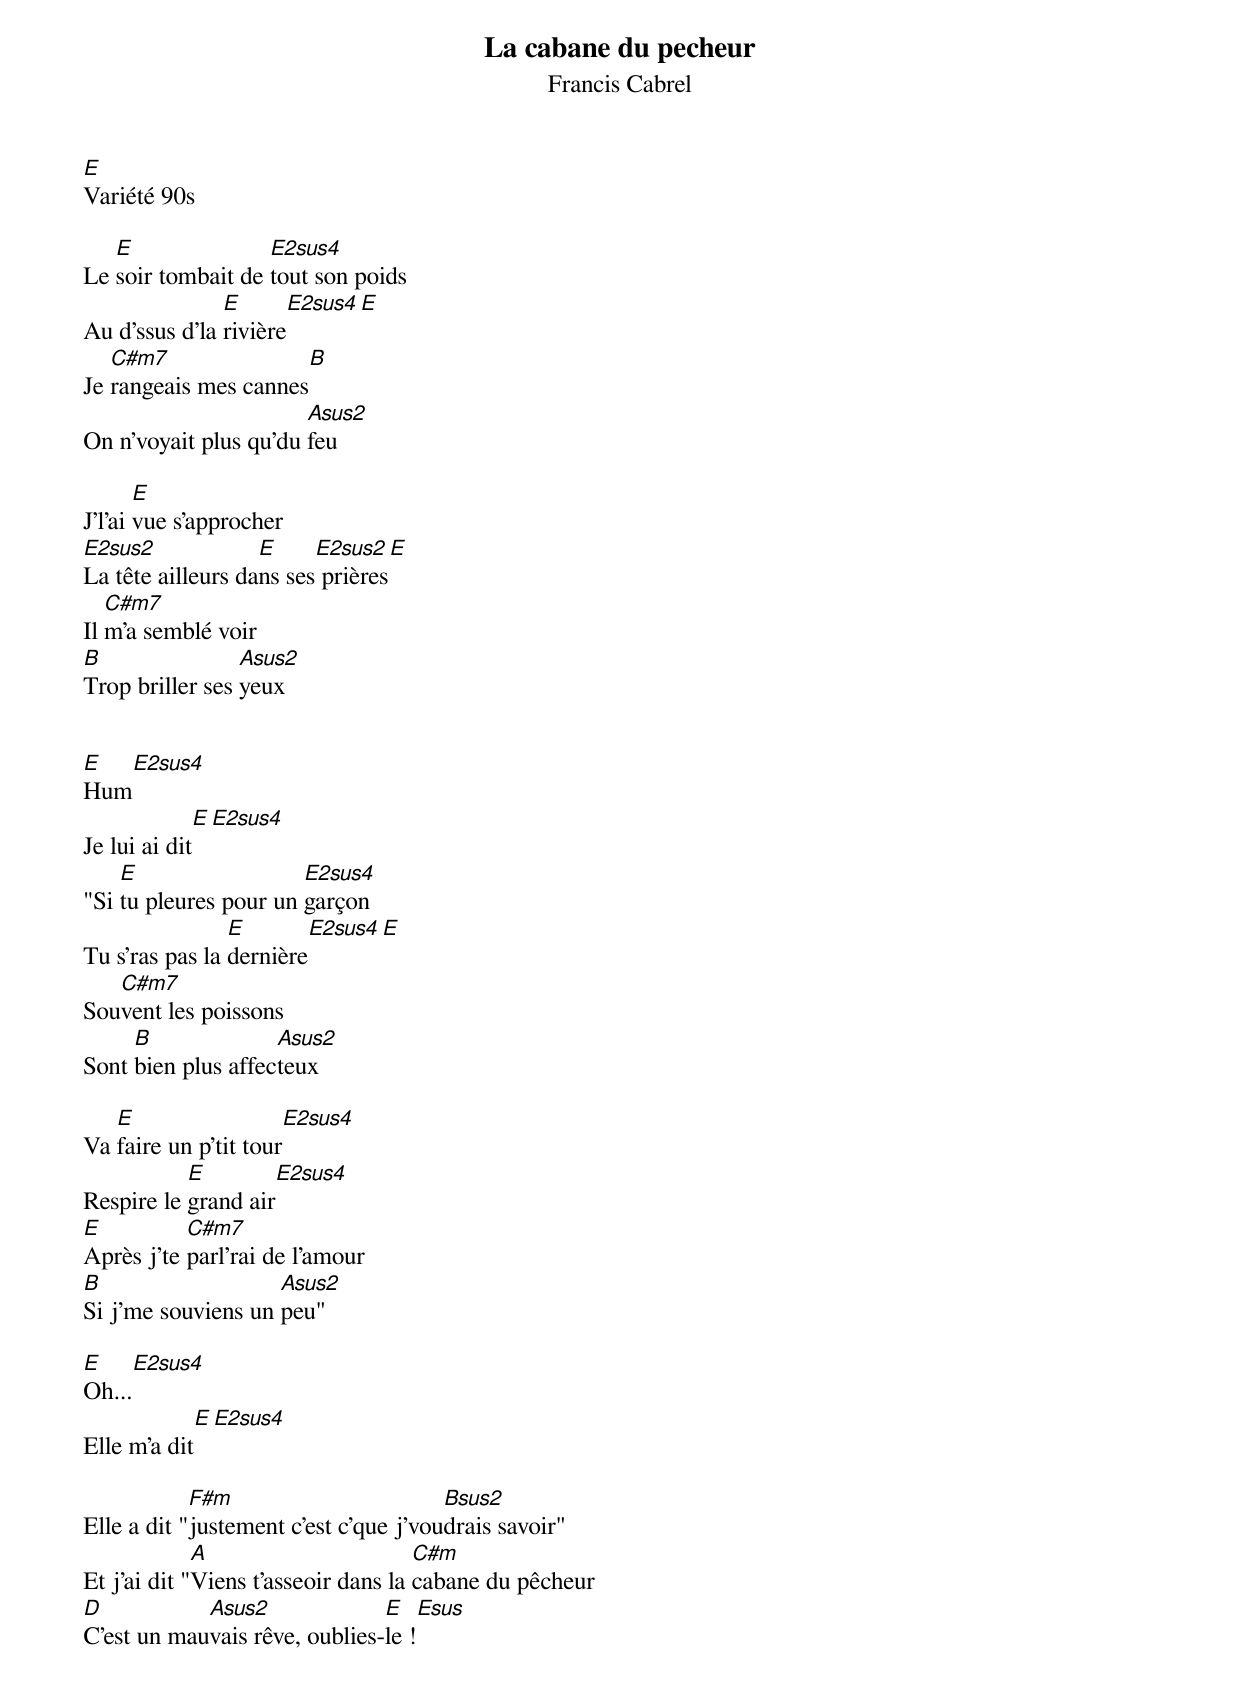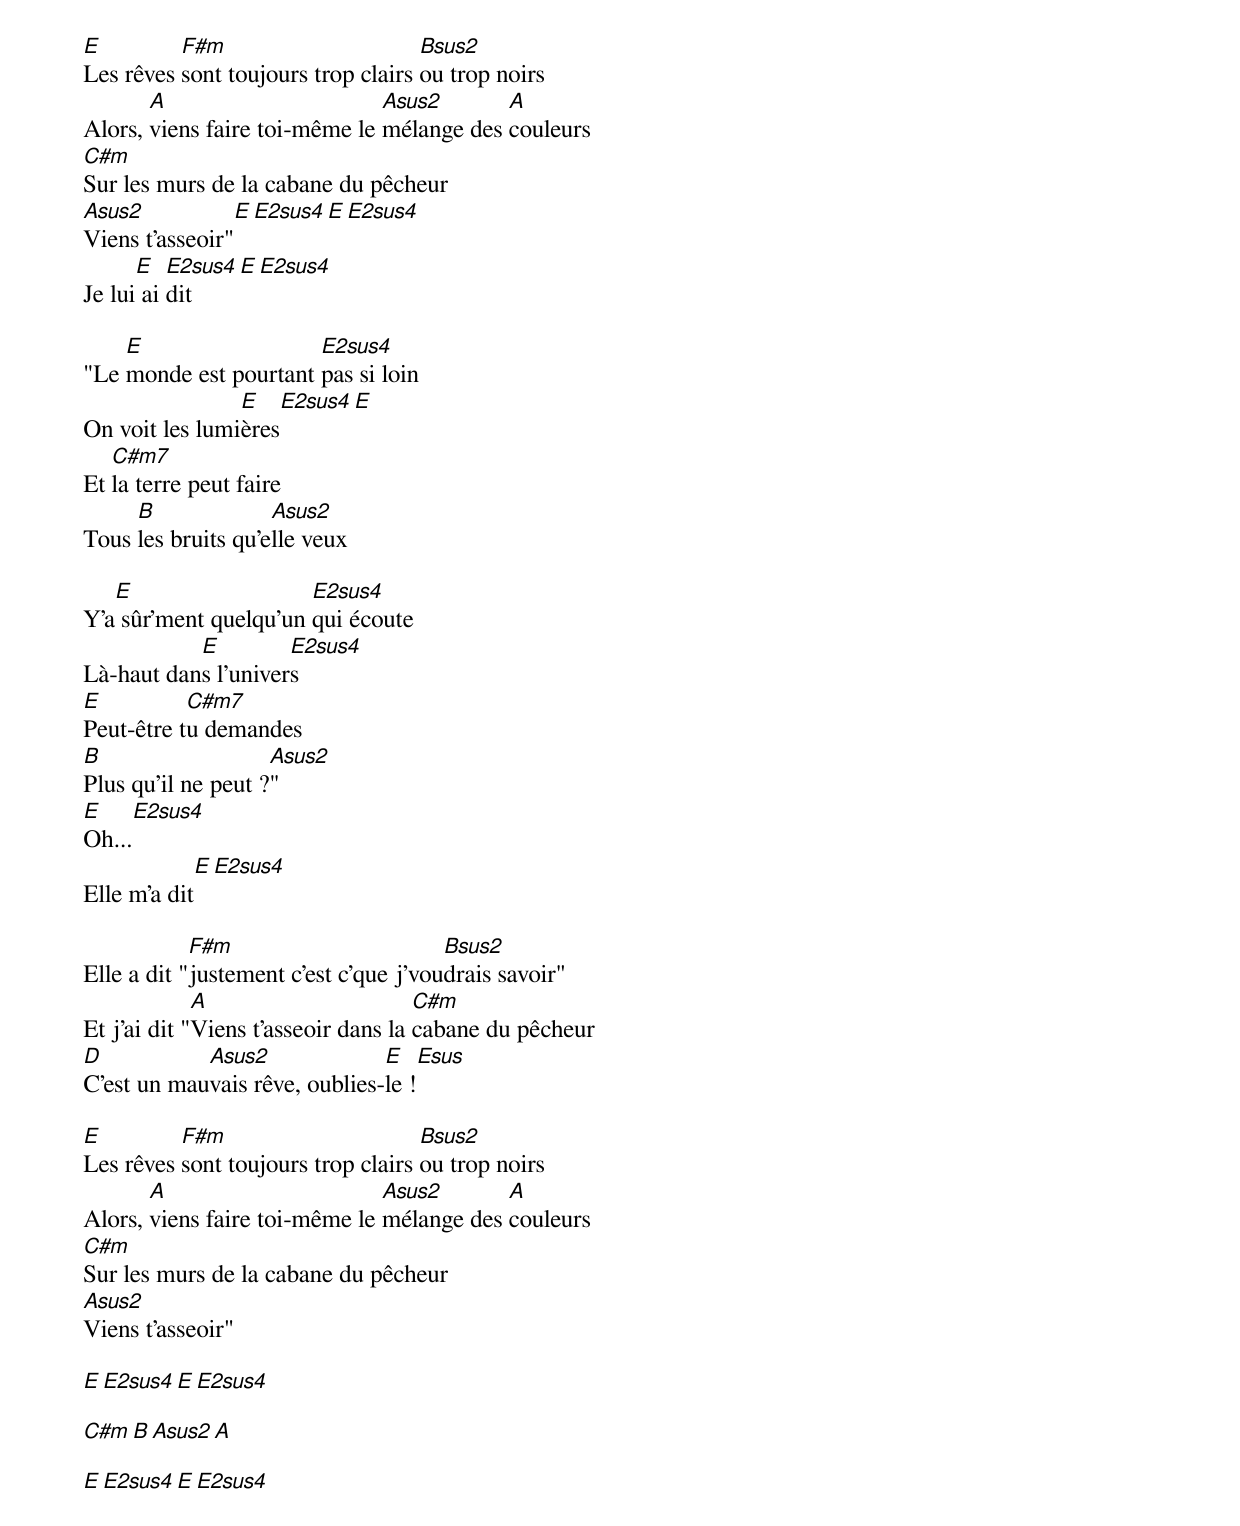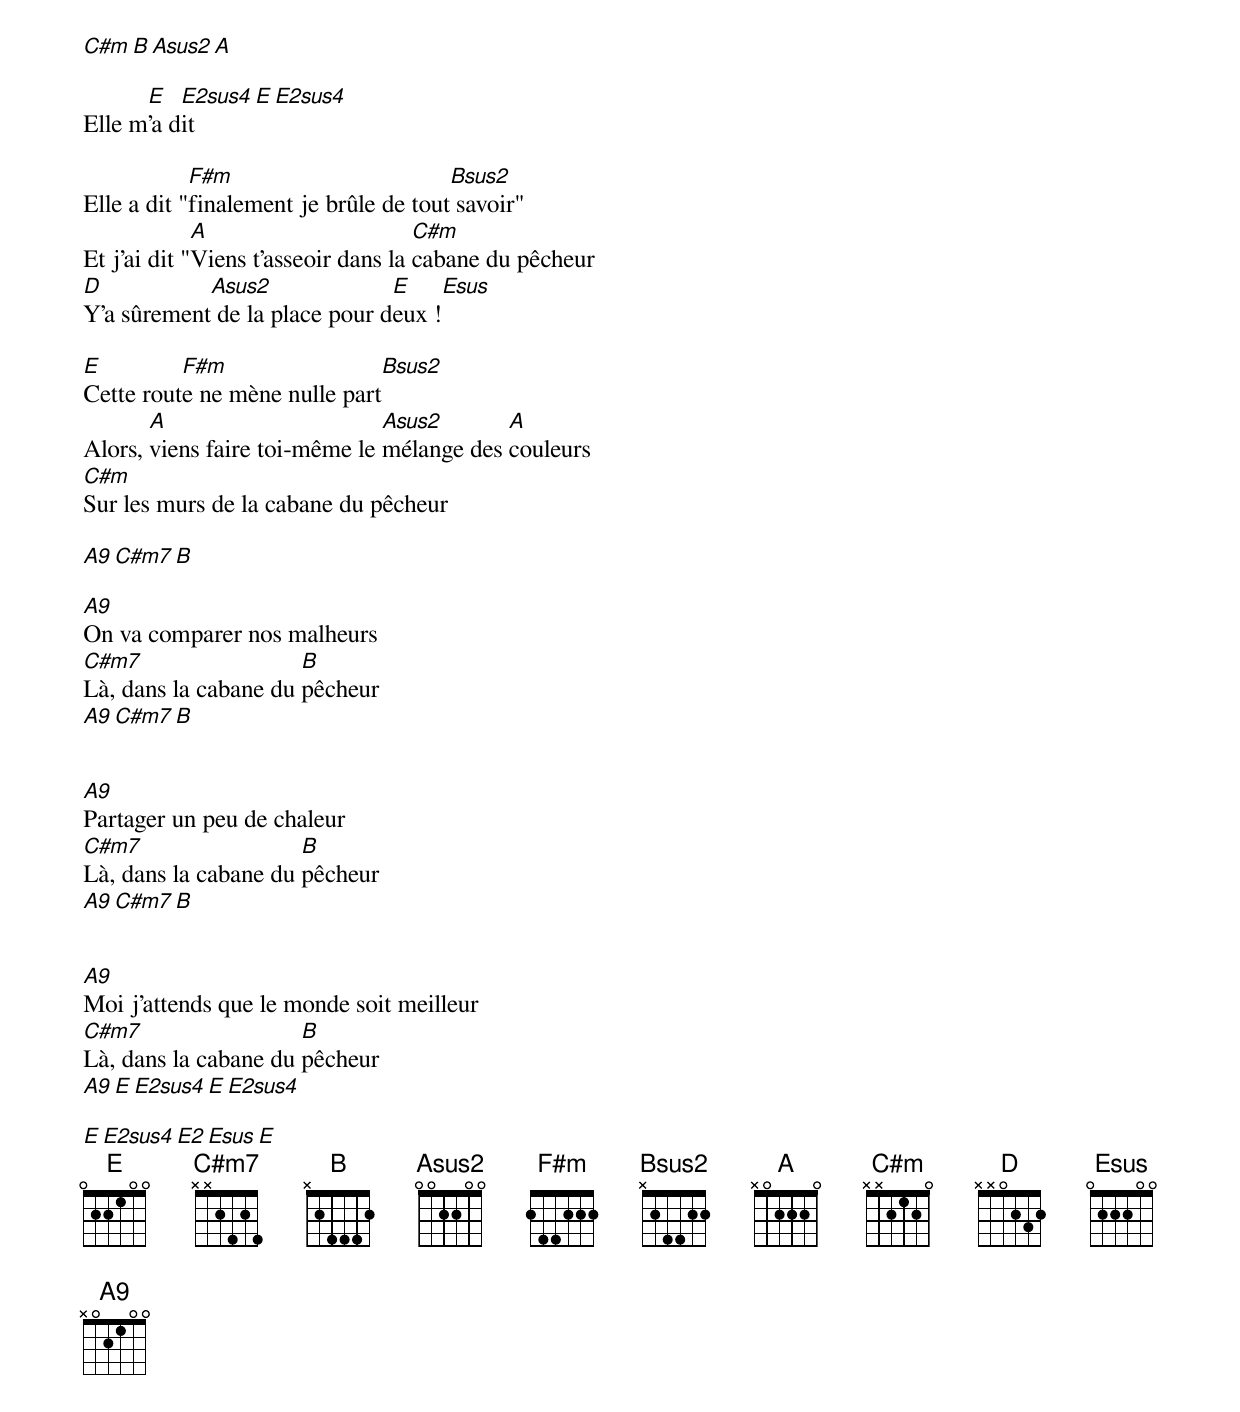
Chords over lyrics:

La cabane du pecheur
Francis Cabrel
E
Variété 90s

   E               E2sus4
Le soir tombait de tout son poids
               E       E2sus4 E
Au d'ssus d'la rivière
   C#m7                B
Je rangeais mes cannes
                       Asus2
On n'voyait plus qu'du feu

       E
J'l'ai vue s'approcher
E2sus2             E     E2sus2   E
La tête ailleurs dans ses prières
   C#m7
Il m'a semblé voir
B                Asus2
Trop briller ses yeux


E   E2sus4
Hum
              E   E2sus4
Je lui ai dit
    E                  E2sus4
"Si tu pleures pour un garçon
                E        E2sus4   E
Tu s'ras pas la dernière
   C#m7
Souvent les poissons
     B              Asus2
Sont bien plus affecteux

   E                   E2sus4
Va faire un p'tit tour
           E         E2sus4
Respire le grand air
E          C#m7
Après j'te parl'rai de l'amour
B                   Asus2
Si j'me souviens un peu"

E    E2sus4
Oh...
             E   E2sus4
Elle m'a dit

            F#m                        Bsus2
Elle a dit "justement c'est c'que j'voudrais savoir"
             A                       C#m
Et j'ai dit "Viens t'asseoir dans la cabane du pêcheur
D           Asus2              E    Esus
C'est un mauvais rêve, oublies-le !

E         F#m                       Bsus2
Les rêves sont toujours trop clairs ou trop noirs
       A                       Asus2       A
Alors, viens faire toi-même le mélange des couleurs
C#m
Sur les murs de la cabane du pêcheur
Asus2           E   E2sus4   E   E2sus4
Viens t'asseoir"
      E   E2sus4   E    E2sus4
Je lui ai dit

    E                  E2sus4
"Le monde est pourtant pas si loin
                E        E2sus4   E
On voit les lumières
   C#m7
Et la terre peut faire
     B              Asus2
Tous les bruits qu'elle veux

   E                   E2sus4
Y'a sûr'ment quelqu'un qui écoute
           E         E2sus4
Là-haut dans l'univers
E          C#m7
Peut-être tu demandes
B                   Asus2
Plus qu'il ne peut ?"
E    E2sus4
Oh...
             E   E2sus4
Elle m'a dit

            F#m                        Bsus2
Elle a dit "justement c'est c'que j'voudrais savoir"
             A                       C#m
Et j'ai dit "Viens t'asseoir dans la cabane du pêcheur
D           Asus2              E    Esus
C'est un mauvais rêve, oublies-le !

E         F#m                       Bsus2
Les rêves sont toujours trop clairs ou trop noirs
       A                       Asus2       A
Alors, viens faire toi-même le mélange des couleurs
C#m
Sur les murs de la cabane du pêcheur
Asus2
Viens t'asseoir"

E    E2sus4    E   E2sus4

C#m      B        Asus2       A

E    E2sus4    E   E2sus4

C#m      B        Asus2       A

      E   E2sus4   E    E2sus4
Elle m'a dit

            F#m                        Bsus2
Elle a dit "finalement je brûle de tout savoir"
             A                       C#m
Et j'ai dit "Viens t'asseoir dans la cabane du pêcheur
D           Asus2              E    Esus
Y'a sûrement de la place pour deux !

E         F#m                       Bsus2
Cette route ne mène nulle part
       A                       Asus2       A
Alors, viens faire toi-même le mélange des couleurs
C#m
Sur les murs de la cabane du pêcheur

A9   C#m7   B

A9
On va comparer nos malheurs
C#m7                  B
Là, dans la cabane du pêcheur
A9   C#m7   B


A9
Partager un peu de chaleur
C#m7                  B
Là, dans la cabane du pêcheur
A9   C#m7   B


A9
Moi j'attends que le monde soit meilleur
C#m7                  B
Là, dans la cabane du pêcheur
A9    E    E2sus4    E    E2sus4

E    E2sus4    E2    Esus    E
